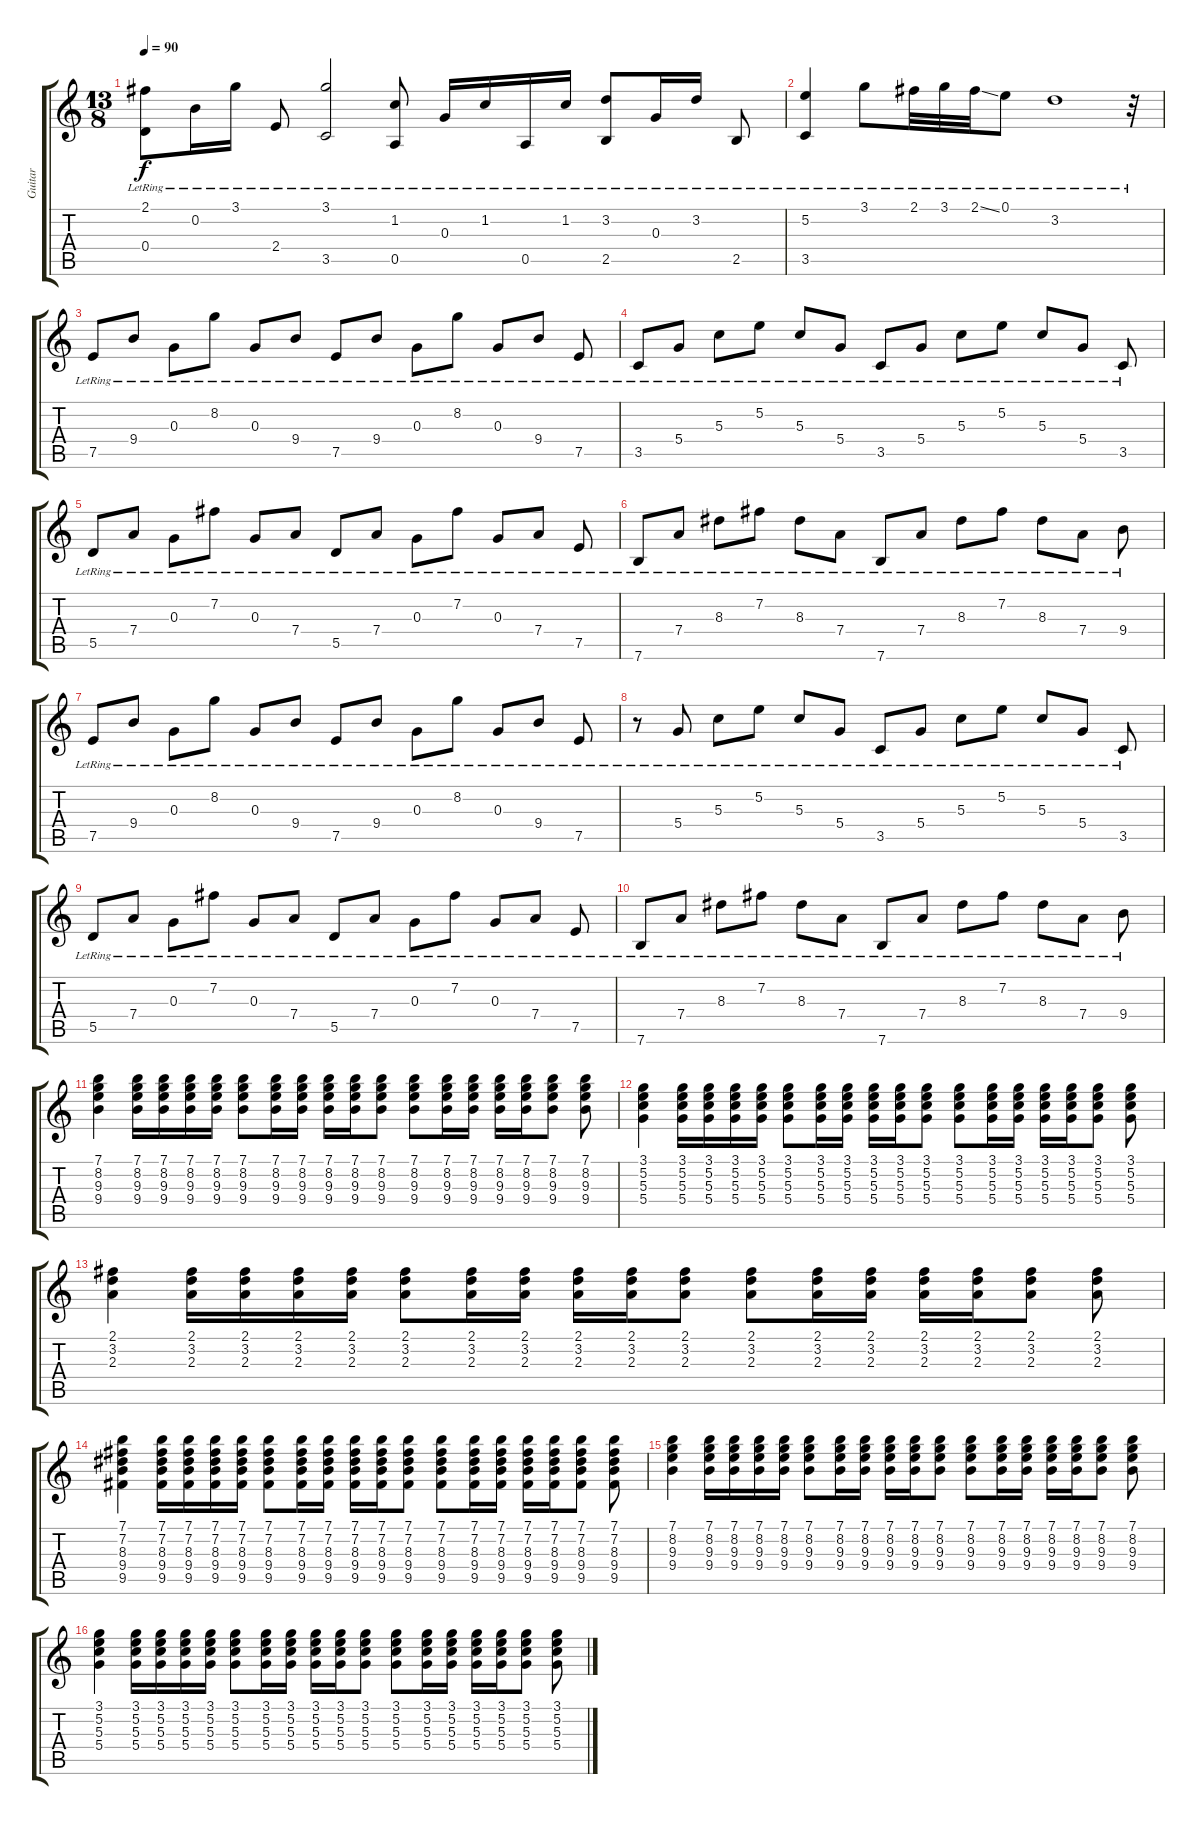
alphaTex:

\track ("Guitar" "Guitar") {instrument acousticguitarnylon}
\staff {score tabs}
\tuning (E4 B3 G3 D3 A2 E2) {hide}
\ts (13 8)
\tempo 90
\clef g2
\ks c
(2.1{lr} 0.4{lr}).8{dy f} 0.2{lr}.16 3.1{lr}.16 2.4{lr}.8 (3.1{lr} 3.5{lr}).2 (1.2{lr} 0.5{lr}).8 0.3{lr}.16 1.2{lr}.16 0.5{lr}.16 1.2{lr}.16 (3.2{lr} 2.5{lr}).8 0.3{lr}.16 3.2{lr}.16 2.5{lr}.8 |
(5.2{lr} 3.5{lr}).4 3.1{lr}.8 2.1{lr}.32 3.1{lr}.32 2.1{ss lr}.32 0.1{lr}.8 3.2{lr}.1 r.32 |
7.5{lr}.8 9.4{lr}.8 0.3{lr}.8 8.2{lr}.8 0.3{lr}.8 9.4{lr}.8 7.5{lr}.8 9.4{lr}.8 0.3{lr}.8 8.2{lr}.8 0.3{lr}.8 9.4{lr}.8 7.5{lr}.8 |
3.5{lr}.8 5.4{lr}.8 5.3{lr}.8 5.2{lr}.8 5.3{lr}.8 5.4{lr}.8 3.5{lr}.8 5.4{lr}.8 5.3{lr}.8 5.2{lr}.8 5.3{lr}.8 5.4{lr}.8 3.5{lr}.8 |
5.5{lr}.8 7.4{lr}.8 0.3{lr}.8 7.2{lr}.8 0.3{lr}.8 7.4{lr}.8 5.5{lr}.8 7.4{lr}.8 0.3{lr}.8 7.2{lr}.8 0.3{lr}.8 7.4{lr}.8 7.5{lr}.8 |
7.6{lr}.8 7.4{lr}.8 8.3{lr}.8 7.2{lr}.8 8.3{lr}.8 7.4{lr}.8 7.6{lr}.8 7.4{lr}.8 8.3{lr}.8 7.2{lr}.8 8.3{lr}.8 7.4{lr}.8 9.4{lr}.8 |
7.5{lr}.8 9.4{lr}.8 0.3{lr}.8 8.2{lr}.8 0.3{lr}.8 9.4{lr}.8 7.5{lr}.8 9.4{lr}.8 0.3{lr}.8 8.2{lr}.8 0.3{lr}.8 9.4{lr}.8 7.5{lr}.8 |
r.8 5.4{lr}.8 5.3{lr}.8 5.2{lr}.8 5.3{lr}.8 5.4{lr}.8 3.5{lr}.8 5.4{lr}.8 5.3{lr}.8 5.2{lr}.8 5.3{lr}.8 5.4{lr}.8 3.5{lr}.8 |
5.5{lr}.8 7.4{lr}.8 0.3{lr}.8 7.2{lr}.8 0.3{lr}.8 7.4{lr}.8 5.5{lr}.8 7.4{lr}.8 0.3{lr}.8 7.2{lr}.8 0.3{lr}.8 7.4{lr}.8 7.5{lr}.8 |
7.6{lr}.8 7.4{lr}.8 8.3{lr}.8 7.2{lr}.8 8.3{lr}.8 7.4{lr}.8 7.6{lr}.8 7.4{lr}.8 8.3{lr}.8 7.2{lr}.8 8.3{lr}.8 7.4{lr}.8 9.4{lr}.8 |
(7.1 8.2 9.3 9.4).4 (7.1 8.2 9.3 9.4).16 (7.1 8.2 9.3 9.4).16 (7.1 8.2 9.3 9.4).16 (7.1 8.2 9.3 9.4).16 (7.1 8.2 9.3 9.4).8 (7.1 8.2 9.3 9.4).16 (7.1 8.2 9.3 9.4).16 (7.1 8.2 9.3 9.4).16 (7.1 8.2 9.3 9.4).16 (7.1 8.2 9.3 9.4).8 (7.1 8.2 9.3 9.4).8 (7.1 8.2 9.3 9.4).16 (7.1 8.2 9.3 9.4).16 (7.1 8.2 9.3 9.4).16 (7.1 8.2 9.3 9.4).16 (7.1 8.2 9.3 9.4).8 (7.1 8.2 9.3 9.4).8 |
(3.1 5.2 5.3 5.4).4 (3.1 5.2 5.3 5.4).16 (3.1 5.2 5.3 5.4).16 (3.1 5.2 5.3 5.4).16 (3.1 5.2 5.3 5.4).16 (3.1 5.2 5.3 5.4).8 (3.1 5.2 5.3 5.4).16 (3.1 5.2 5.3 5.4).16 (3.1 5.2 5.3 5.4).16 (3.1 5.2 5.3 5.4).16 (3.1 5.2 5.3 5.4).8 (3.1 5.2 5.3 5.4).8 (3.1 5.2 5.3 5.4).16 (3.1 5.2 5.3 5.4).16 (3.1 5.2 5.3 5.4).16 (3.1 5.2 5.3 5.4).16 (3.1 5.2 5.3 5.4).8 (3.1 5.2 5.3 5.4).8 |
(2.1 3.2 2.3).4 (2.1 3.2 2.3).16 (2.1 3.2 2.3).16 (2.1 3.2 2.3).16 (2.1 3.2 2.3).16 (2.1 3.2 2.3).8 (2.1 3.2 2.3).16 (2.1 3.2 2.3).16 (2.1 3.2 2.3).16 (2.1 3.2 2.3).16 (2.1 3.2 2.3).8 (2.1 3.2 2.3).8 (2.1 3.2 2.3).16 (2.1 3.2 2.3).16 (2.1 3.2 2.3).16 (2.1 3.2 2.3).16 (2.1 3.2 2.3).8 (2.1 3.2 2.3).8 |
(7.1 7.2 8.3 9.4 9.5).4 (7.1 7.2 8.3 9.4 9.5).16 (7.1 7.2 8.3 9.4 9.5).16 (7.1 7.2 8.3 9.4 9.5).16 (7.1 7.2 8.3 9.4 9.5).16 (7.1 7.2 8.3 9.4 9.5).8 (7.1 7.2 8.3 9.4 9.5).16 (7.1 7.2 8.3 9.4 9.5).16 (7.1 7.2 8.3 9.4 9.5).16 (7.1 7.2 8.3 9.4 9.5).16 (7.1 7.2 8.3 9.4 9.5).8 (7.1 7.2 8.3 9.4 9.5).8 (7.1 7.2 8.3 9.4 9.5).16 (7.1 7.2 8.3 9.4 9.5).16 (7.1 7.2 8.3 9.4 9.5).16 (7.1 7.2 8.3 9.4 9.5).16 (7.1 7.2 8.3 9.4 9.5).8 (7.1 7.2 8.3 9.4 9.5).8 |
(7.1 8.2 9.3 9.4).4 (7.1 8.2 9.3 9.4).16 (7.1 8.2 9.3 9.4).16 (7.1 8.2 9.3 9.4).16 (7.1 8.2 9.3 9.4).16 (7.1 8.2 9.3 9.4).8 (7.1 8.2 9.3 9.4).16 (7.1 8.2 9.3 9.4).16 (7.1 8.2 9.3 9.4).16 (7.1 8.2 9.3 9.4).16 (7.1 8.2 9.3 9.4).8 (7.1 8.2 9.3 9.4).8 (7.1 8.2 9.3 9.4).16 (7.1 8.2 9.3 9.4).16 (7.1 8.2 9.3 9.4).16 (7.1 8.2 9.3 9.4).16 (7.1 8.2 9.3 9.4).8 (7.1 8.2 9.3 9.4).8 |
(3.1 5.2 5.3 5.4).4 (3.1 5.2 5.3 5.4).16 (3.1 5.2 5.3 5.4).16 (3.1 5.2 5.3 5.4).16 (3.1 5.2 5.3 5.4).16 (3.1 5.2 5.3 5.4).8 (3.1 5.2 5.3 5.4).16 (3.1 5.2 5.3 5.4).16 (3.1 5.2 5.3 5.4).16 (3.1 5.2 5.3 5.4).16 (3.1 5.2 5.3 5.4).8 (3.1 5.2 5.3 5.4).8 (3.1 5.2 5.3 5.4).16 (3.1 5.2 5.3 5.4).16 (3.1 5.2 5.3 5.4).16 (3.1 5.2 5.3 5.4).16 (3.1 5.2 5.3 5.4).8 (3.1 5.2 5.3 5.4).8
